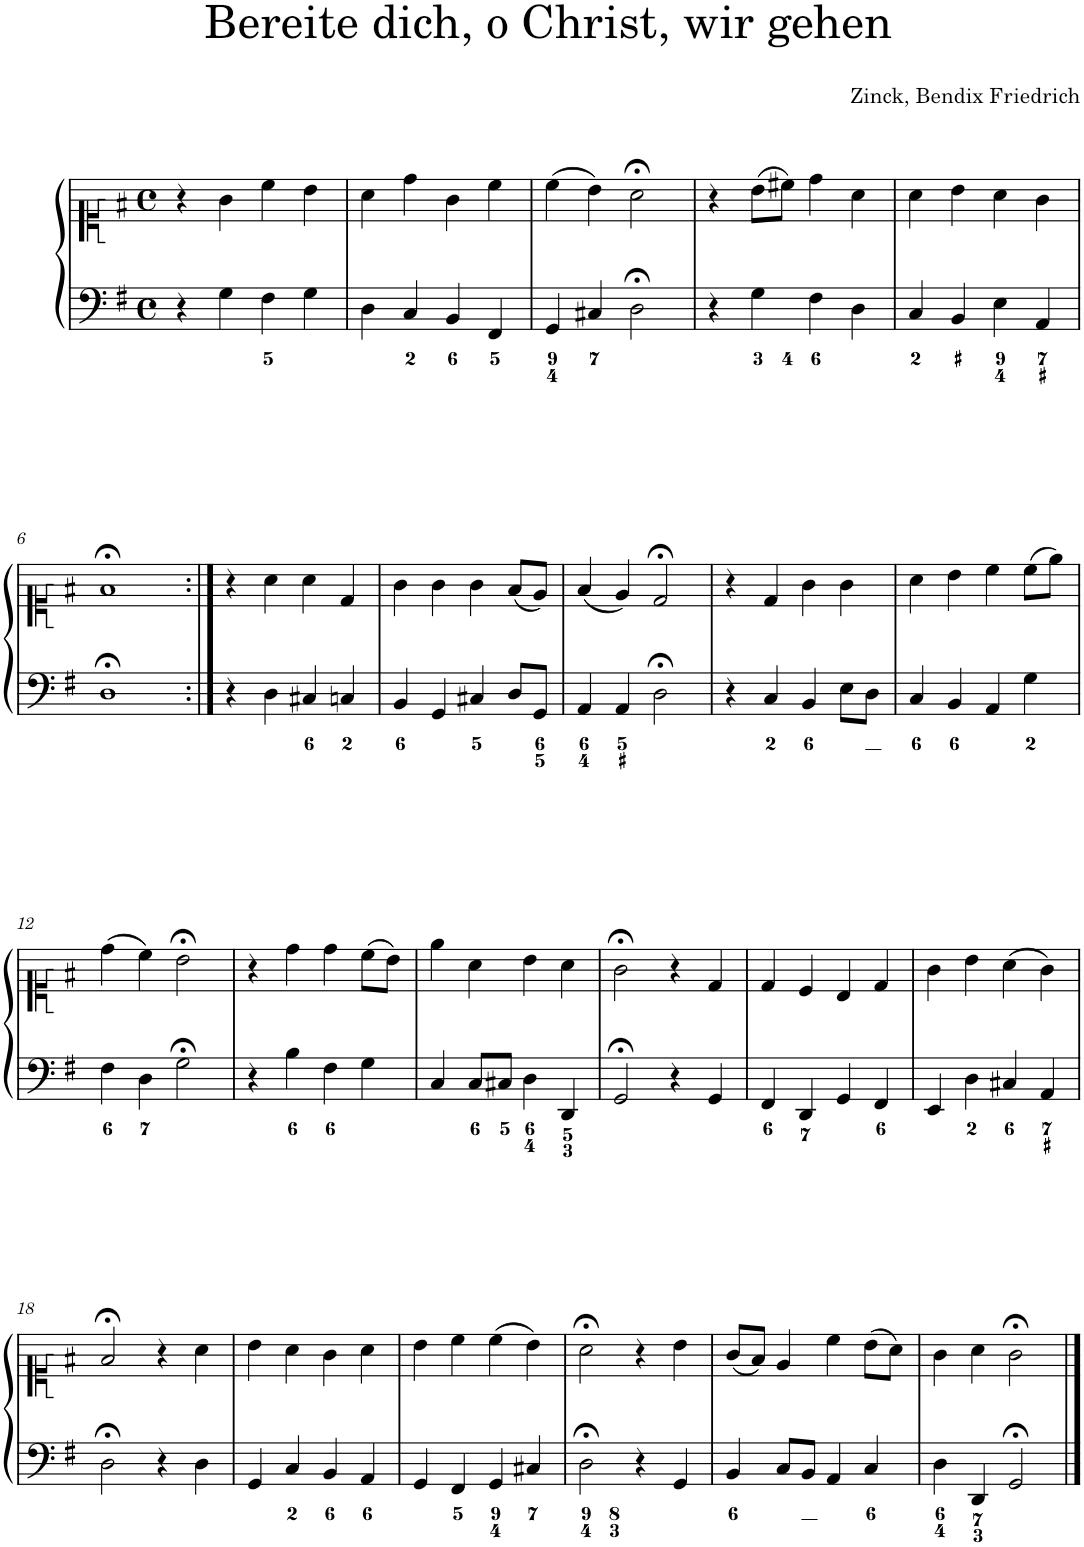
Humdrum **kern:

**kern	**kern
*part1	*part1
*staff2	*staff1
*I"Piano	*
*I'Pno.	*
*clefF4	*clefC1
*k[f#]	*k[f#]
*M4/4	*M4/4
*met(c)	*met(c)
=1	=1
4r	4r
4G\	4g\
4F#\	4cc\
4G\	4b\
=2	=2
4D\	4a\
4C/	4dd\
4BB/	4g\
4FF#/	4cc\
=3	=3
4GG/	(4cc\
4C#X/	4b\)
2D;<\	2a;<\
=4	=4
4r	4r
4G\	(8b\L
.	8cc#X\J)
4F#\	4dd\
4D\	4a\
=5	=5
4C/	4a\
4BB/	4b\
4E\	4a\
4AA/	4g\
!!LO:LB:g=z
=6	=6
1D;<	1f#;<
=7:|!	=7:|!
4r	4r
4D\	4a\
4C#X/	4a\
4Cn/	4d/
=8	=8
4BB/	4g\
4GG/	4g\
4C#X/	4g\
8D/L	(8f#/L
8GG/J	8e/J)
=9	=9
4AA/	(4f#/
4AA/	4e/)
2D;<\	2d;</
=10	=10
4r	4r
4C/	4d/
4BB/	4g\
8E\L	4g\
8D\J	.
=11	=11
4C/	4a\
4BB/	4b\
4AA/	4cc\
4G\	(8cc\L
.	8ee\J)
!!LO:LB:g=z
=12	=12
4F#\	(4dd\
4D\	4cc\)
2G;<\	2b;<\
=13	=13
4r	4r
4B\	4dd\
4F#\	4dd\
4G\	(8cc\L
.	8b\J)
=14	=14
4C/	4ee\
8C/L	4a\
8C#X/J	.
4D\	4b\
4DD/	4a\
=15	=15
2GG;</	2g;<\
4r	4r
4GG/	4d/
=16	=16
4FF#/	4d/
4DD/	4c/
4GG/	4B/
4FF#/	4d/
=17	=17
4EE/	4g\
4D\	4b\
4C#X/	(4a\
4AA/	4g\)
!!LO:LB:g=z
=18	=18
2D;<\	2f#;</
4r	4r
4D\	4a\
=19	=19
4GG/	4b\
4C/	4a\
4BB/	4g\
4AA/	4a\
=20	=20
4GG/	4b\
4FF#/	4cc\
4GG/	(4cc\
4C#X/	4b\)
=21	=21
2D;<\	2a;<\
4r	4r
4GG/	4b\
=22	=22
4BB/	(8g/L
.	8f#/J)
8C/L	4e/
8BB/J	.
4AA/	4cc\
4C/	(8b\L
.	8a\J)
=23	=23
4D\	4g\
4DD/	4a\
2GG;</	2g;<\
==	==
*-	*-
